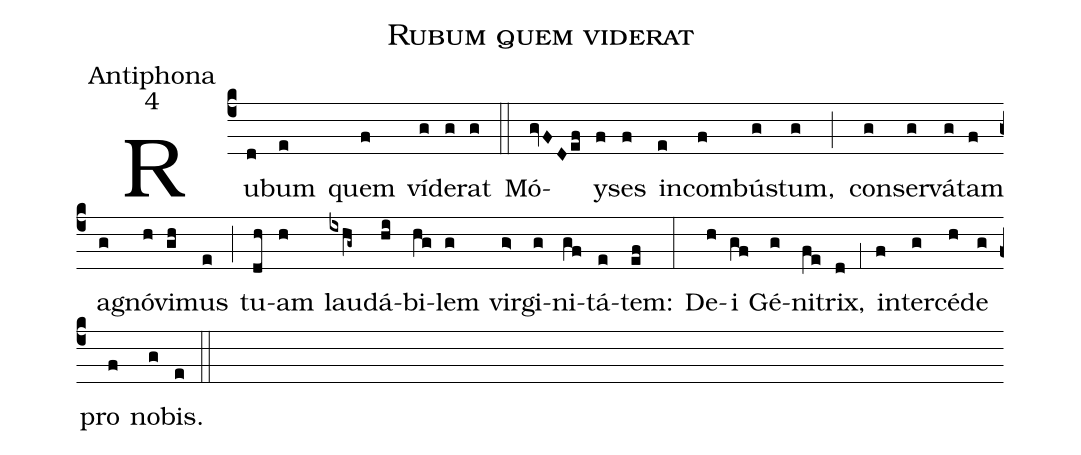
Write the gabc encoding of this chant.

name:Rubum quem viderat;
office-part:Antiphona;
mode:4;
%%
(c4) Ru(d)bum(e) quem(f) ví(g)de(g)rat(g) (::)
Mó(gvFDef)y(f)ses(f) in(e)com(f)bú(g)stum,(g) (;) con(g)ser(g)vá(g)tam(f) a(g)gnó(h)vi(gh)mus(e) (;) tu(dh)am(h) lau(ixhg~)dá(hi)bi(hg)lem(g) vir(g>)gi(g)ni(gf)tá(e)tem:(ef) (:)
De(h)i(gf) Gé(g)ni(fe)trix,(d) (,1) in(f)ter(g)cé(h)de(g) pro(f) no(g)bis.(e) (::)
